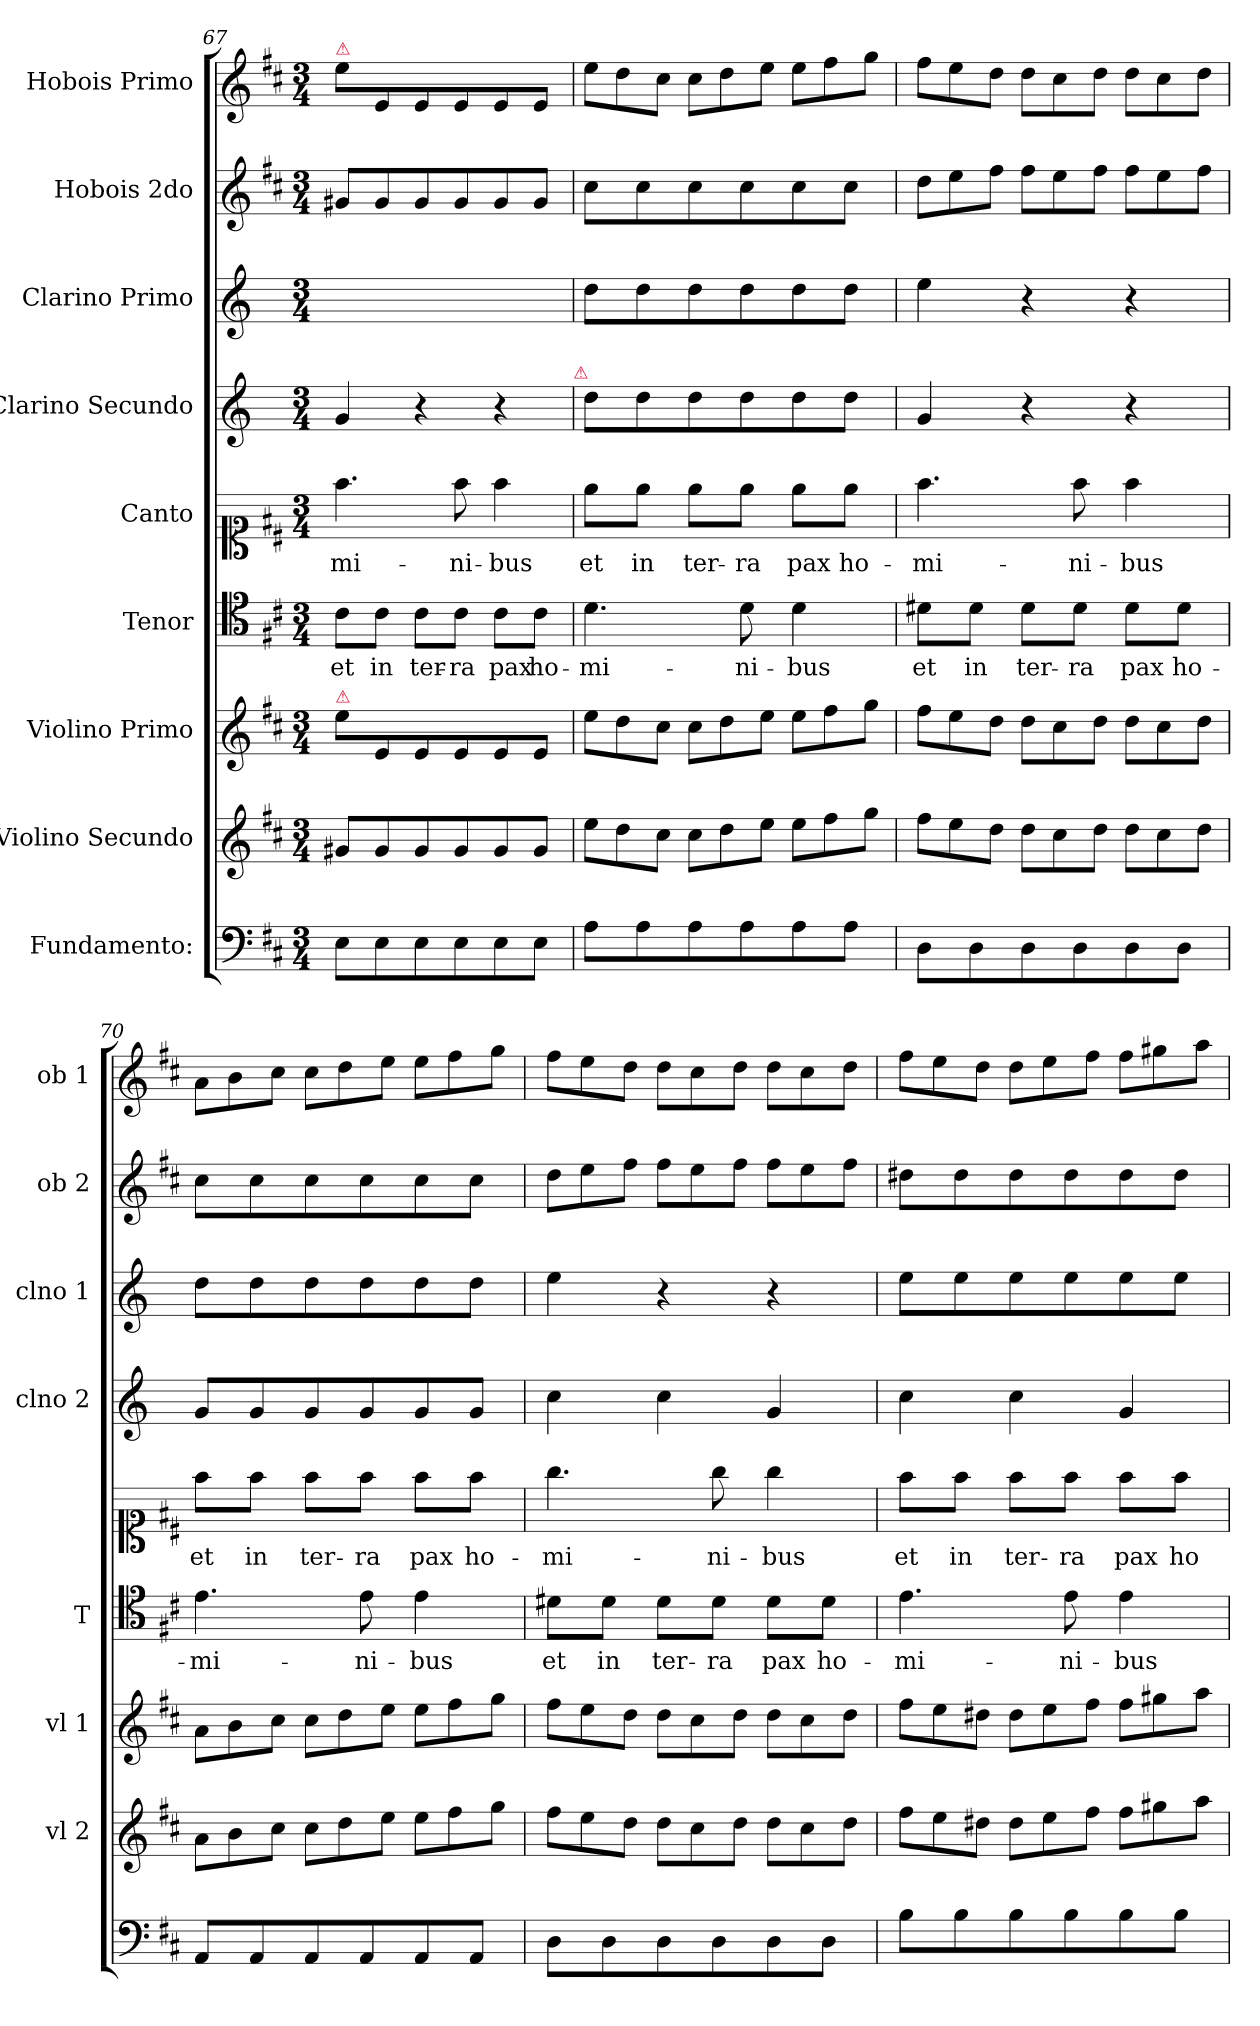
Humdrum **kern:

**kern	**kern	**kern	**kern	**text	**kern	**text	**kern	**kern	**kern	**kern
*part9	*part8	*part7	*part6	*part6	*part5	*part5	*part4	*part3	*part2	*part1
*staff9	*staff8	*staff7	*staff6	*staff6	*staff5	*staff5	*staff4	*staff3	*staff2	*staff1
*I"Fundamento:	*I"Violino Secundo	*I"Violino Primo	*I"Tenor	*	*I"Canto	*	*I"Clarino Secundo	*I"Clarino Primo	*I"Hobois 2do	*I"Hobois Primo
*	*I'vl 2	*I'vl 1	*I'T	*	*	*	*I'clno 2	*I'clno 1	*I'ob 2	*I'ob 1
*clefF4	*clefG2	*clefG2	*clefC4	*	*clefC1	*	*clefG2	*clefG2	*clefG2	*clefG2
*	*	*	*	*	*	*	*ITrd-1c-2	*ITrd-1c-2	*	*
*k[f#c#]	*k[f#c#]	*k[f#c#]	*k[f#c#]	*	*k[f#c#]	*	*k[f#c#]	*k[f#c#]	*k[f#c#]	*k[f#c#]
*M3/4	*M3/4	*M3/4	*M3/4	*	*M3/4	*	*M3/4	*M3/4	*M3/4	*M3/4
=67	=67	=67	=67	=67	=67	=67	=67	=67	=67	=67
!	!	!	!	!	!	!	!	!	!	!LO:TX:a:color=crimson:t=⚠
!	!	!LO:TX:a:color=crimson:t=⚠	!	!	!	!	!	!	!	!
8E\L	8g#X/L	8ee\L	8c#\L	et	4.ff#\	-mi-	4a/	2.ryy	8g#X/L	8ee\L
8E\	8g#/	8e/	8c#\J	in	.	.	.	.	8g#/	8e/
8E\	8g#/	8e/	8c#\L	ter-	.	.	4r	.	8g#/	8e/
8E\	8g#/	8e/	8c#\J	-ra	8ff#\	-ni-	.	.	8g#/	8e/
8E\	8g#/	8e/	8c#\L	pax	4ff#\	-bus	4r	.	8g#/	8e/
8E\J	8g#/J	8e/J	8c#\J	ho-	.	.	.	.	8g#/J	8e/J
!	!	!	!	!	!	!	!LO:TX:a:color=crimson:t=⚠	!	!	!
=68	=68	=68	=68	=68	=68	=68	=68	=68	=68	=68
*	*Xtuplet	*Xtuplet	*	*	*	*	*	*	*	*Xtuplet
8A\L	12ee\L	12ee\L	4.d\	-mi-	8ee\L	et	8ee\L	8ee\L	8cc#\L	12ee\L
.	12dd\	12dd\	.	.	.	.	.	.	.	12dd\
8A\	.	.	.	.	8ee\J	in	8ee\	8ee\	8cc#\	.
.	12cc#\J	12cc#\J	.	.	.	.	.	.	.	12cc#\J
8A\	12cc#\L	12cc#\L	.	.	8ee\L	ter-	8ee\	8ee\	8cc#\	12cc#\L
.	12dd\	12dd\	.	.	.	.	.	.	.	12dd\
8A\	.	.	8d\	-ni-	8ee\J	-ra	8ee\	8ee\	8cc#\	.
.	12ee\J	12ee\J	.	.	.	.	.	.	.	12ee\J
8A\	12ee\L	12ee\L	4d\	-bus	8ee\L	pax	8ee\	8ee\	8cc#\	12ee\L
.	12ff#\	12ff#\	.	.	.	.	.	.	.	12ff#\
8A\J	.	.	.	.	8ee\J	ho-	8ee\J	8ee\J	8cc#\J	.
.	12gg\J	12gg\J	.	.	.	.	.	.	.	12gg\J
=69	=69	=69	=69	=69	=69	=69	=69	=69	=69	=69
*	*	*	*	*	*	*	*	*	*Xtuplet	*
8D\L	12ff#\L	12ff#\L	8d#X\L	et	4.ff#\	-mi-	4a/	4ff#\	12dd\L	12ff#\L
.	12ee\	12ee\	.	.	.	.	.	.	12ee\	12ee\
8D\	.	.	8d#\J	in	.	.	.	.	.	.
.	12dd\J	12dd\J	.	.	.	.	.	.	12ff#\J	12dd\J
8D\	12dd\L	12dd\L	8d#\L	ter-	.	.	4r	4r	12ff#\L	12dd\L
.	12cc#\	12cc#\	.	.	.	.	.	.	12ee\	12cc#\
8D\	.	.	8d#\J	-ra	8ff#\	-ni-	.	.	.	.
.	12dd\J	12dd\J	.	.	.	.	.	.	12ff#\J	12dd\J
8D\	12dd\L	12dd\L	8d#\L	pax	4ff#\	-bus	4r	4r	12ff#\L	12dd\L
.	12cc#\	12cc#\	.	.	.	.	.	.	12ee\	12cc#\
8D\J	.	.	8d#\J	ho-	.	.	.	.	.	.
.	12dd\J	12dd\J	.	.	.	.	.	.	12ff#\J	12dd\J
=70	=70	=70	=70	=70	=70	=70	=70	=70	=70	=70
8AA/L	12a\L	12a\L	4.e\	-mi-	8ff#\L	et	8a/L	8ee\L	8cc#\L	12a\L
.	12b\	12b\	.	.	.	.	.	.	.	12b\
8AA/	.	.	.	.	8ff#\J	in	8a/	8ee\	8cc#\	.
.	12cc#\J	12cc#\J	.	.	.	.	.	.	.	12cc#\J
8AA/	12cc#\L	12cc#\L	.	.	8ff#\L	ter-	8a/	8ee\	8cc#\	12cc#\L
.	12dd\	12dd\	.	.	.	.	.	.	.	12dd\
8AA/	.	.	8e\	-ni-	8ff#\J	-ra	8a/	8ee\	8cc#\	.
.	12ee\J	12ee\J	.	.	.	.	.	.	.	12ee\J
8AA/	12ee\L	12ee\L	4e\	-bus	8ff#\L	pax	8a/	8ee\	8cc#\	12ee\L
.	12ff#\	12ff#\	.	.	.	.	.	.	.	12ff#\
8AA/J	.	.	.	.	8ff#\J	ho-	8a/J	8ee\J	8cc#\J	.
.	12gg\J	12gg\J	.	.	.	.	.	.	.	12gg\J
=71	=71	=71	=71	=71	=71	=71	=71	=71	=71	=71
8D\L	12ff#\L	12ff#\L	8d#X\L	et	4.gg\	-mi-	4dd\	4ff#\	12dd\L	12ff#\L
.	12ee\	12ee\	.	.	.	.	.	.	12ee\	12ee\
8D\	.	.	8d#\J	in	.	.	.	.	.	.
.	12dd\J	12dd\J	.	.	.	.	.	.	12ff#\J	12dd\J
8D\	12dd\L	12dd\L	8d#\L	ter-	.	.	4dd\	4r	12ff#\L	12dd\L
.	12cc#\	12cc#\	.	.	.	.	.	.	12ee\	12cc#\
8D\	.	.	8d#\J	-ra	8gg\	-ni-	.	.	.	.
.	12dd\J	12dd\J	.	.	.	.	.	.	12ff#\J	12dd\J
8D\	12dd\L	12dd\L	8d#\L	pax	4gg\	-bus	4a/	4r	12ff#\L	12dd\L
.	12cc#\	12cc#\	.	.	.	.	.	.	12ee\	12cc#\
8D\J	.	.	8d#\J	ho-	.	.	.	.	.	.
.	12dd\J	12dd\J	.	.	.	.	.	.	12ff#\J	12dd\J
=72	=72	=72	=72	=72	=72	=72	=72	=72	=72	=72
8B\L	12ff#\L	12ff#\L	4.e\	-mi-	8ff#\L	et	4dd\	8ff#\L	8dd#X\L	12ff#\L
.	12ee\	12ee\	.	.	.	.	.	.	.	12ee\
8B\	.	.	.	.	8ff#\J	in	.	8ff#\	8dd#\	.
.	12dd#X\J	12dd#X\J	.	.	.	.	.	.	.	12dd\J
8B\	12dd#\L	12dd#\L	.	.	8ff#\L	ter-	4dd\	8ff#\	8dd#\	12dd\L
.	12ee\	12ee\	.	.	.	.	.	.	.	12ee\
8B\	.	.	8e\	-ni-	8ff#\J	-ra	.	8ff#\	8dd#\	.
.	12ff#\J	12ff#\J	.	.	.	.	.	.	.	12ff#\J
8B\	12ff#\L	12ff#\L	4e\	-bus	8ff#\L	pax	4a/	8ff#\	8dd#\	12ff#\L
.	12gg#X\	12gg#X\	.	.	.	.	.	.	.	12gg#X\
8B\J	.	.	.	.	8ff#\J	ho-	.	8ff#\J	8dd#\J	.
.	12aa\J	12aa\J	.	.	.	.	.	.	.	12aa\J
=	=	=	=	=	=	=	=	=	=	=
*-	*-	*-	*-	*-	*-	*-	*-	*-	*-	*-
